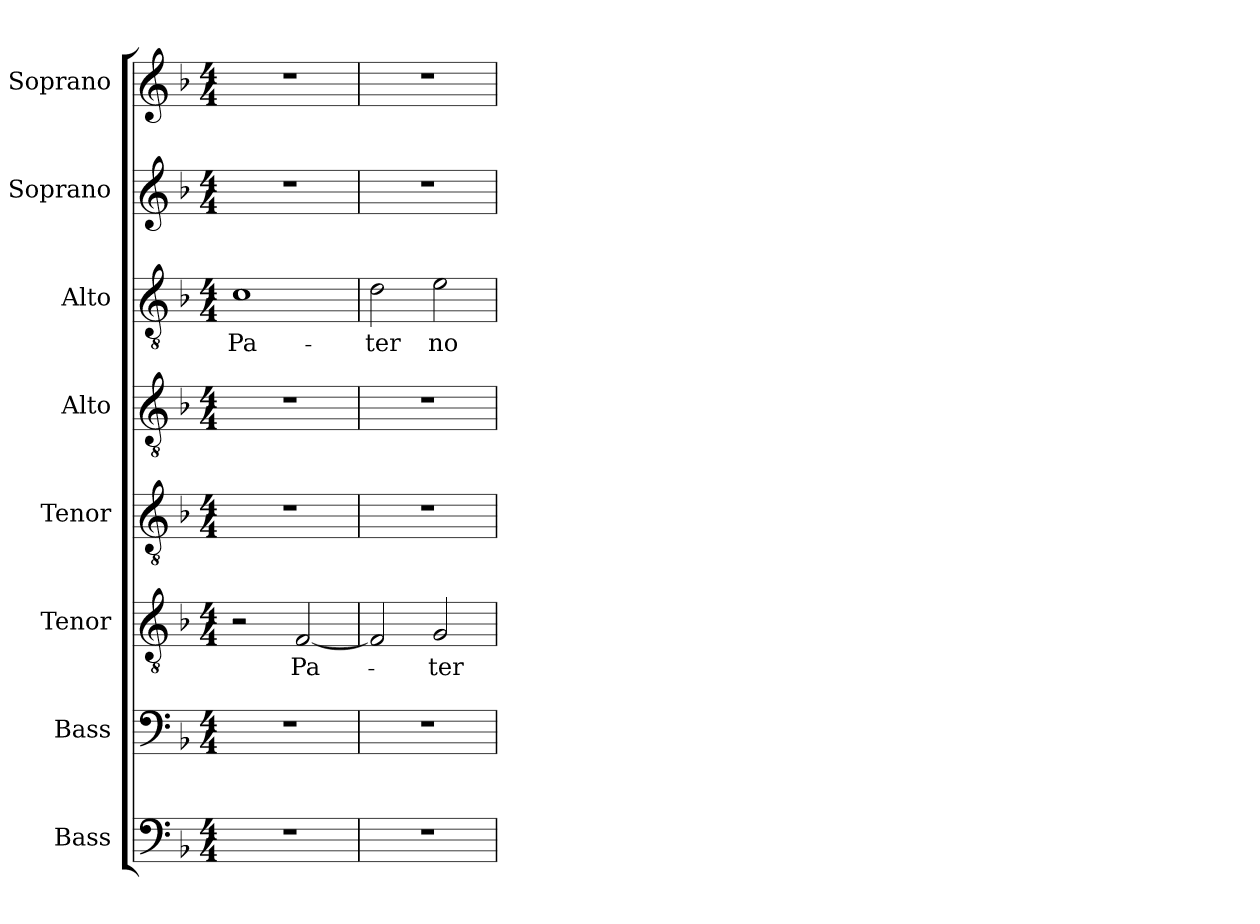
**kern	**kern	**kern	**text	**kern	**kern	**kern	**text	**kern	**kern
*part8	*part7	*part6	*part6	*part5	*part4	*part3	*part3	*part2	*part1
*staff8	*staff7	*staff6	*staff6	*staff5	*staff4	*staff3	*staff3	*staff2	*staff1
*I"Bass	*I"Bass	*I"Tenor	*	*I"Tenor	*I"Alto	*I"Alto	*	*I"Soprano	*I"Soprano
*I'B.	*I'B.	*I'T.	*	*I'T.	*I'A.	*I'A.	*	*I'S.	*I'S.
!!LO:PB:g=z
*clefF4	*clefF4	*clefGv2	*	*clefGv2	*clefGv2	*clefGv2	*	*clefG2	*clefG2
*	*	*ITrd7c12	*	*ITrd7c12	*ITrd7c12	*ITrd7c12	*	*	*
*k[b-]	*k[b-]	*k[b-]	*	*k[b-]	*k[b-]	*k[b-]	*	*k[b-]	*k[b-]
*F:	*F:	*F:	*	*F:	*F:	*F:	*	*F:	*F:
*M4/4	*M4/4	*M4/4	*	*M4/4	*M4/4	*M4/4	*	*M4/4	*M4/4
*MM96	*MM96	*MM96	*	*MM96	*MM96	*MM96	*	*MM96	*MM96
=1	=1	=1	=1	=1	=1	=1	=1	=1	=1
!	!	!	!	!	!	!	!LO:LY:b:color=#000000	!	!
1r	1r	2r	.	1r	1r	1Ci	Pa-	1r	1r
!	!	!	!LO:LY:b:color=#000000	!	!	!	!	!	!
.	.	[2FFi/	Pa-	.	.	.	.	.	.
=2	=2	=2	=2	=2	=2	=2	=2	=2	=2
!	!	!	!	!	!	!	!LO:LY:b:color=#000000	!	!
1r	1r	2FFi/]	.	1r	1r	2Di\	-ter	1r	1r
!	!	!	!LO:LY:b:color=#000000	!	!	!	!	!	!
!	!	!	!	!	!	!	!LO:LY:b:color=#000000	!	!
.	.	2GGi/	-ter	.	.	2Ei\	no-	.	.
=	=	=	=	=	=	=	=	=	=
*-	*-	*-	*-	*-	*-	*-	*-	*-	*-
